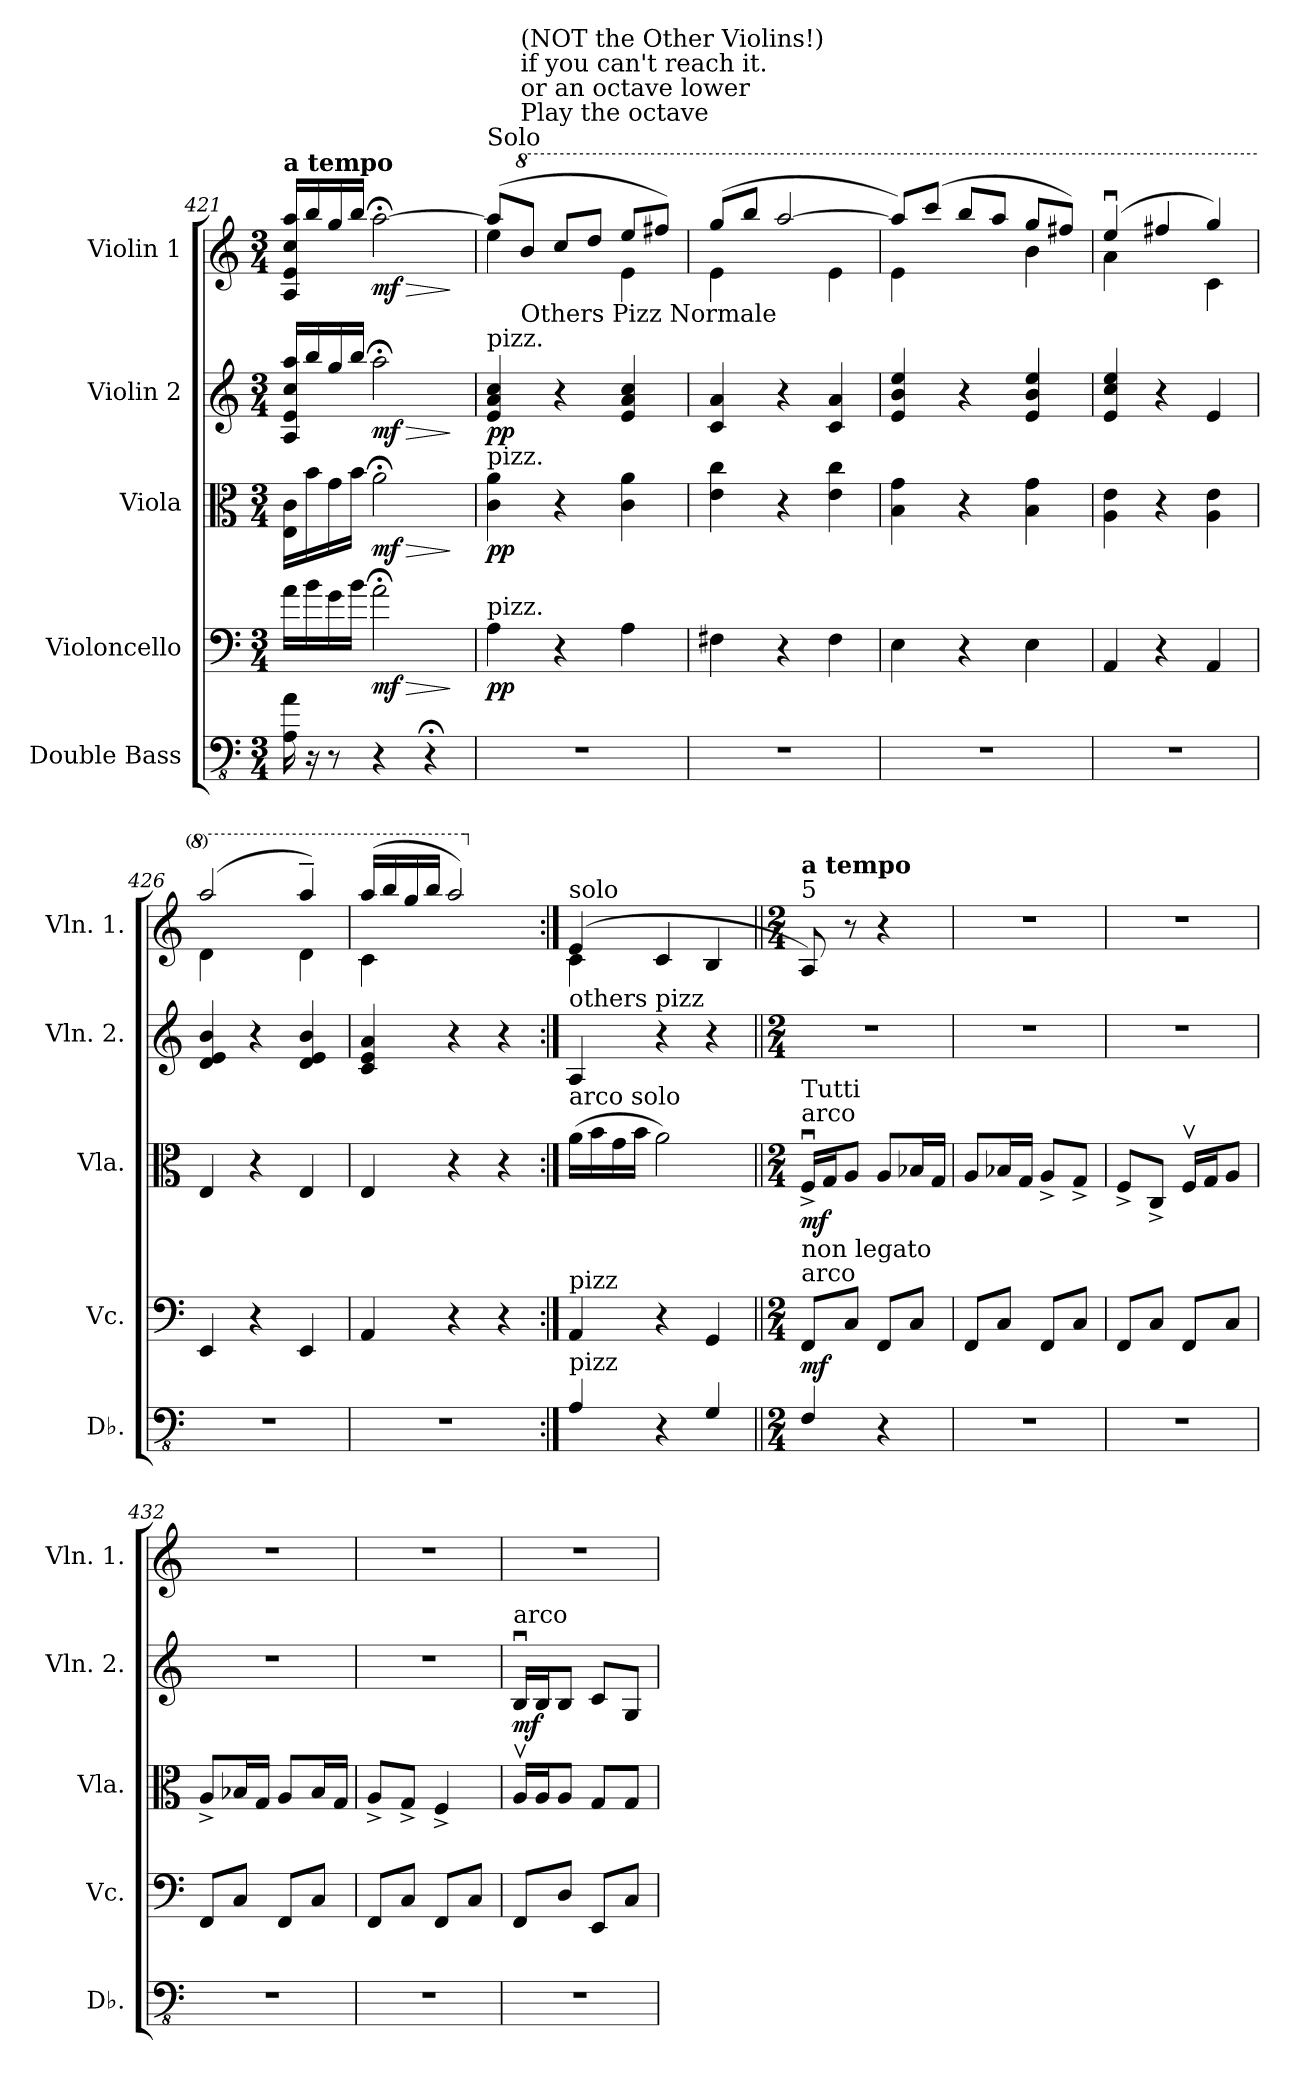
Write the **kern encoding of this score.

**kern	**kern	**dynam	**kern	**dynam	**kern	**dynam	**kern	**dynam
*part5	*part4	*part4	*part3	*part3	*part2	*part2	*part1	*part1
*staff5	*staff4	*staff4	*staff3	*staff3	*staff2	*staff2	*staff1	*staff1
*I"Double Bass	*I"Violoncello	*	*I"Viola	*	*I"Violin 2	*	*I"Violin 1	*
*I'Db.	*I'Vc.	*	*I'Vla.	*	*I'Vln. 2.	*	*I'Vln. 1.	*
!!LO:PB:g=z
*clefFv4	*clefF4	*	*clefC3	*	*clefG2	*	*clefG2	*
*ITrd7c12	*	*	*	*	*	*	*	*
*k[]	*k[]	*	*k[]	*	*k[]	*	*k[]	*
*M3/4	*M3/4	*	*M3/4	*	*M3/4	*	*M3/4	*
*MM70	*MM70	*	*MM70	*	*MM70	*	*MM70	*
=421	=421	=421	=421	=421	=421	=421	=421	=421
!	!	!	!	!	!	!	!LO:TX:a:B:t=a tempo	!
16AAA\ 16AA\	16a\LL	.	16E\ 16c\LL	.	16A/ 16e/ 16cc/ 16aa/LL	.	16A/ 16e/ 16cc/ 16aa/LL	.
16r	16b\	.	16b\	.	16bb/	.	16bb/	.
8r	16g\	.	16g\	.	16gg/	.	16gg/	.
.	16b\JJ	.	16b\JJ	.	16bb/JJ	.	16bb/JJ	.
!	!	!LO:HP:b	!	!LO:HP:b	!	!LO:HP:b	!	!LO:HP:b
!	!	!LO:DY:n=1:b	!	!LO:DY:n=1:b	!	!LO:DY:n=1:b	!	!LO:DY:n=1:b
4r	2a;<\	> mf	2a;<\	> mf	2aa;<\	> mf	[2aa;<\	> mf
4r;<	.	.	.	.	.	.	.	.
.	.	]	.	]	.	]	.	]
=422	=422	=422	=422	=422	=422	=422	=422	=422
*	*	*	*	*	*	*	*^	*
!	!	!	!	!	!	!	!LO:TX:a:t=Solo	!	!
!	!	!	!	!	!LO:TX:a:t=pizz.	!	!	!	!
!	!	!	!LO:TX:a:t=pizz.	!	!	!	!	!	!
!	!LO:TX:a:t=pizz.	!	!	!	!	!	!	!	!
!	!	!LO:DY:b	!	!LO:DY:b	!	!LO:DY:b	!	!	!LO:DY:b
!	!	!	!	!	!	!	!	!	!LO:DY:n=1:b
2.r	4A\	pp	4c\ 4a\	pp	4e/ 4a/ 4cc/	pp	(8aa/L]	4ee\	pp mf
*	*	*	*	*	*	*	*8va	*	*
!	!	!	!	!	!	!	!LO:TX:b:t=Others Pizz Normale	!	!
!	!	!	!	!	!	!	!LO:TX:a:t=Play the octave	!	!
!	!	!	!	!	!	!	!LO:TX:a:t=or an octave lower	!	!
!	!	!	!	!	!	!	!LO:TX:a:t=if you can't reach it.	!	!
!	!	!	!	!	!	!	!LO:TX:a:t=(NOT the Other Violins!)	!	!
.	.	.	.	.	.	.	8bb/J	.	.
.	4r	.	4r	.	4r	.	8ccc/L	4ryy	.
.	.	.	.	.	.	.	8ddd/J	.	.
.	4A\	.	4c\ 4a\	.	4e/ 4a/ 4cc/	.	8eee/L	4ee\	.
.	.	.	.	.	.	.	8fff#X/J)	.	.
=423	=423	=423	=423	=423	=423	=423	=423	=423	=423
2.r	4F#X\	.	4e\ 4cc\	.	4c/ 4a/	.	(8ggg/L	4ee\	.
.	.	.	.	.	.	.	8bbb/J	.	.
.	4r	.	4r	.	4r	.	[2aaa/	4ryy	.
.	4F#\	.	4e\ 4cc\	.	4c/ 4a/	.	.	4ee\	.
=424	=424	=424	=424	=424	=424	=424	=424	=424	=424
2.r	4E\	.	4B\ 4g\	.	4e/ 4b/ 4ee/	.	8aaa/L])	4ee\	.
.	.	.	.	.	.	.	(8cccc/J	.	.
.	4r	.	4r	.	4r	.	8bbb/L	4ryy	.
.	.	.	.	.	.	.	8aaa/J	.	.
.	4E\	.	4B\ 4g\	.	4e/ 4b/ 4ee/	.	8ggg/L	4bb\	.
.	.	.	.	.	.	.	8fff#X/J)	.	.
=425	=425	=425	=425	=425	=425	=425	=425	=425	=425
2.r	4AA/	.	4A\ 4e\	.	4e/ 4cc/ 4ee/	.	(4eeeu/	4aa\	.
.	4r	.	4r	.	4r	.	4fff#X/	4ryy	.
.	4AA/	.	4A\ 4e\	.	4e/	.	4ggg/)	4cc\	.
=426	=426	=426	=426	=426	=426	=426	=426	=426	=426
2.r	4EE/	.	4E/	.	4d/ 4e/ 4b/	.	(2aaa/	4dd\	.
.	4r	.	4r	.	4r	.	.	4ryy	.
.	4EE/	.	4E/	.	4d/ 4e/ 4b/	.	4aaa~/)	4dd\	.
=427	=427	=427	=427	=427	=427	=427	=427	=427	=427
2.r	4AA/	.	4E/	.	4c/ 4e/ 4a/	.	(16aaa/LL	4cc\	.
.	.	.	.	.	.	.	16bbb/	.	.
.	.	.	.	.	.	.	16ggg/	.	.
.	.	.	.	.	.	.	16bbb/JJ	.	.
.	4r	.	4r	.	4r	.	2aaa/)	2ryy	.
.	4r	.	4r	.	4r	.	.	.	.
!!LO:LB:g=z	!!
=428:|!	=428:|!	=428:|!	=428:|!	=428:|!	=428:|!	=428:|!	=428:|!	=428:|!	=428:|!
*	*	*	*	*	*	*	*X8va	*	*
!	!	!	!	!	!	!	!LO:TX:a:t=solo	!	!
!	!	!	!	!	!LO:TX:a:t=others pizz	!	!	!	!
!	!	!	!LO:TX:a:t=arco solo	!	!	!	!	!	!
!	!LO:TX:a:t=pizz	!	!	!	!	!	!	!	!
!LO:TX:a:t=pizz	!	!	!	!	!	!	!	!	!
4AAA/	4AA/	.	(16a\LL	.	4A/	.	(4e/	4c\	.
.	.	.	16b\	.	.	.	.	.	.
.	.	.	16g\	.	.	.	.	.	.
.	.	.	16b\JJ	.	.	.	.	.	.
4r	4r	.	2a\)	.	4r	.	4c/	2ryy	.
4GGG/	4GG/	.	.	.	4r	.	4B/	.	.
*	*	*	*	*	*	*	*v	*v	*
=429||	=429||	=429||	=429||	=429||	=429||	=429||	=429||	=429||
*M2/4	*M2/4	*	*M2/4	*	*M2/4	*	*M2/4	*
*	*	*	*	*	*	*	*MM140	*
!	!	!	!	!	!	!	!LO:TX:a:t=5	!
!	!	!	!	!	!	!	!LO:TX:a:B:t=a tempo	!
!	!	!	!LO:TX:a:t=arco	!	!	!	!	!
!	!	!	!LO:TX:b:t=non legato	!	!	!	!	!
!	!	!	!LO:TX:a:t=Tutti	!	!	!	!	!
!	!LO:TX:a:t=arco	!	!	!	!	!	!	!
!	!	!LO:DY:b	!	!LO:DY:b	!	!	!	!
4FFF/	8FF/L	mf	16Fu^/LL	mf	2r	.	8A/)	.
.	.	.	16G/J	.	.	.	.	.
.	8C/J	.	8A/J	.	.	.	8r	.
4r	8FF/L	.	8A/L	.	.	.	4r	.
.	8C/J	.	16B-X/L	.	.	.	.	.
.	.	.	16G/JJ	.	.	.	.	.
=430	=430	=430	=430	=430	=430	=430	=430	=430
2r	8FF/L	.	8A/L	.	2r	.	2r	.
.	8C/J	.	16B-X/L	.	.	.	.	.
.	.	.	16G/JJ	.	.	.	.	.
.	8FF/L	.	8A^/L	.	.	.	.	.
.	8C/J	.	8G^/J	.	.	.	.	.
=431	=431	=431	=431	=431	=431	=431	=431	=431
2r	8FF/L	.	8F^/L	.	2r	.	2r	.
.	8C/J	.	8C^/J	.	.	.	.	.
.	8FF/L	.	16Fv/LL	.	.	.	.	.
.	.	.	16G/J	.	.	.	.	.
.	8C/J	.	8A/J	.	.	.	.	.
=432	=432	=432	=432	=432	=432	=432	=432	=432
2r	8FF/L	.	8A^/L	.	2r	.	2r	.
.	8C/J	.	16B-X/L	.	.	.	.	.
.	.	.	16G/JJ	.	.	.	.	.
.	8FF/L	.	8A/L	.	.	.	.	.
.	8C/J	.	16B-/L	.	.	.	.	.
.	.	.	16G/JJ	.	.	.	.	.
=433	=433	=433	=433	=433	=433	=433	=433	=433
2r	8FF/L	.	8A^/L	.	2r	.	2r	.
.	8C/J	.	8G^/J	.	.	.	.	.
.	8FF/L	.	4F^/	.	.	.	.	.
.	8C/J	.	.	.	.	.	.	.
=434	=434	=434	=434	=434	=434	=434	=434	=434
!	!	!	!	!	!LO:TX:a:t=arco	!	!	!
!	!	!	!	!	!	!LO:DY:b	!	!
2r	8FF/L	.	16Av/LL	.	16Bu/LL	mf	2r	.
.	.	.	16A/J	.	16B/J	.	.	.
.	8D/J	.	8A/J	.	8B/J	.	.	.
.	8EE/L	.	8G/L	.	8c/L	.	.	.
.	8C/J	.	8G/J	.	8G/J	.	.	.
=	=	=	=	=	=	=	=	=
*-	*-	*-	*-	*-	*-	*-	*-	*-
